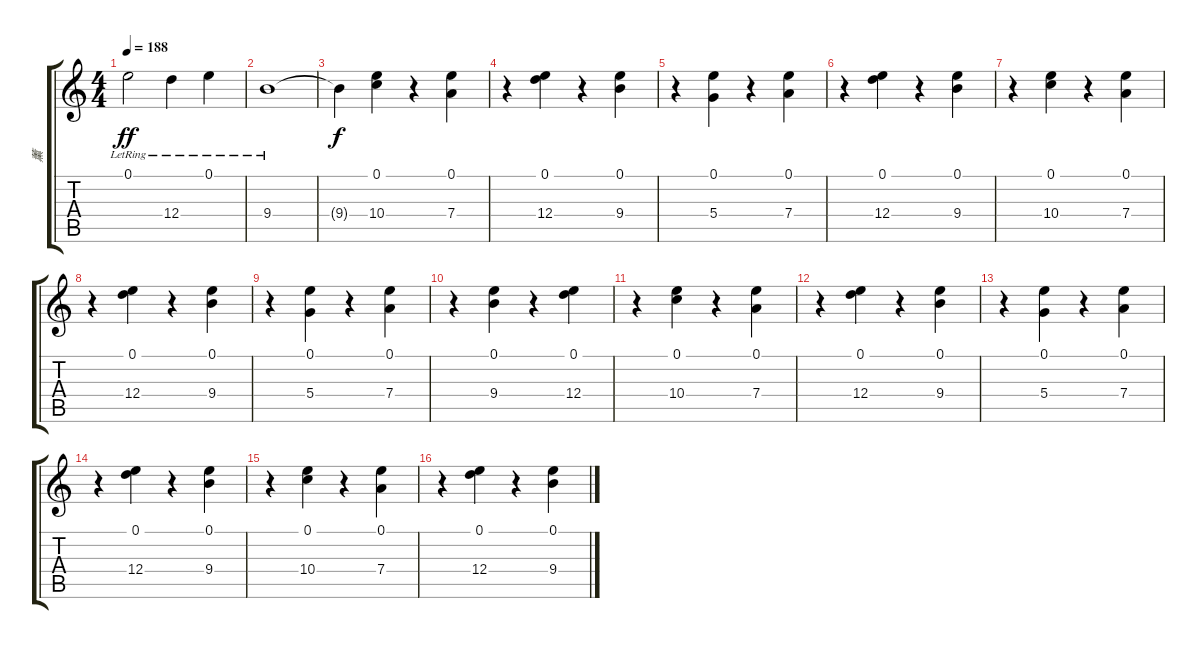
\track ("薰" "薰") {instrument overdrivenguitar}
\staff {score tabs}
\tuning (E4 B3 G3 D3 A2 E2) {hide}
\ts (4 4)
\tempo 188
\clef g2
\ks c
0.1{lr}.2{dy ff} 12.4{lr}.4 0.1{lr}.4 |
9.4{lr}.1 |
9.4{t}.4{dy f} (0.1 10.4).4{volume 14 instrument overdrivenguitar} r.4 (0.1 7.4).4 |
r.4 (0.1 12.4).4 r.4 (0.1 9.4).4 |
r.4 (0.1 5.4).4 r.4 (0.1 7.4).4 |
r.4 (0.1 12.4).4 r.4 (0.1 9.4).4 |
r.4 (0.1 10.4).4 r.4 (0.1 7.4).4 |
r.4 (0.1 12.4).4 r.4 (0.1 9.4).4 |
r.4 (0.1 5.4).4 r.4 (0.1 7.4).4 |
r.4 (0.1 9.4).4 r.4 (0.1 12.4).4 |
r.4 (0.1 10.4).4 r.4 (0.1 7.4).4 |
r.4 (0.1 12.4).4 r.4 (0.1 9.4).4 |
r.4 (0.1 5.4).4 r.4 (0.1 7.4).4 |
r.4 (0.1 12.4).4 r.4 (0.1 9.4).4 |
r.4 (0.1 10.4).4 r.4 (0.1 7.4).4 |
r.4 (0.1 12.4).4 r.4 (0.1 9.4).4
